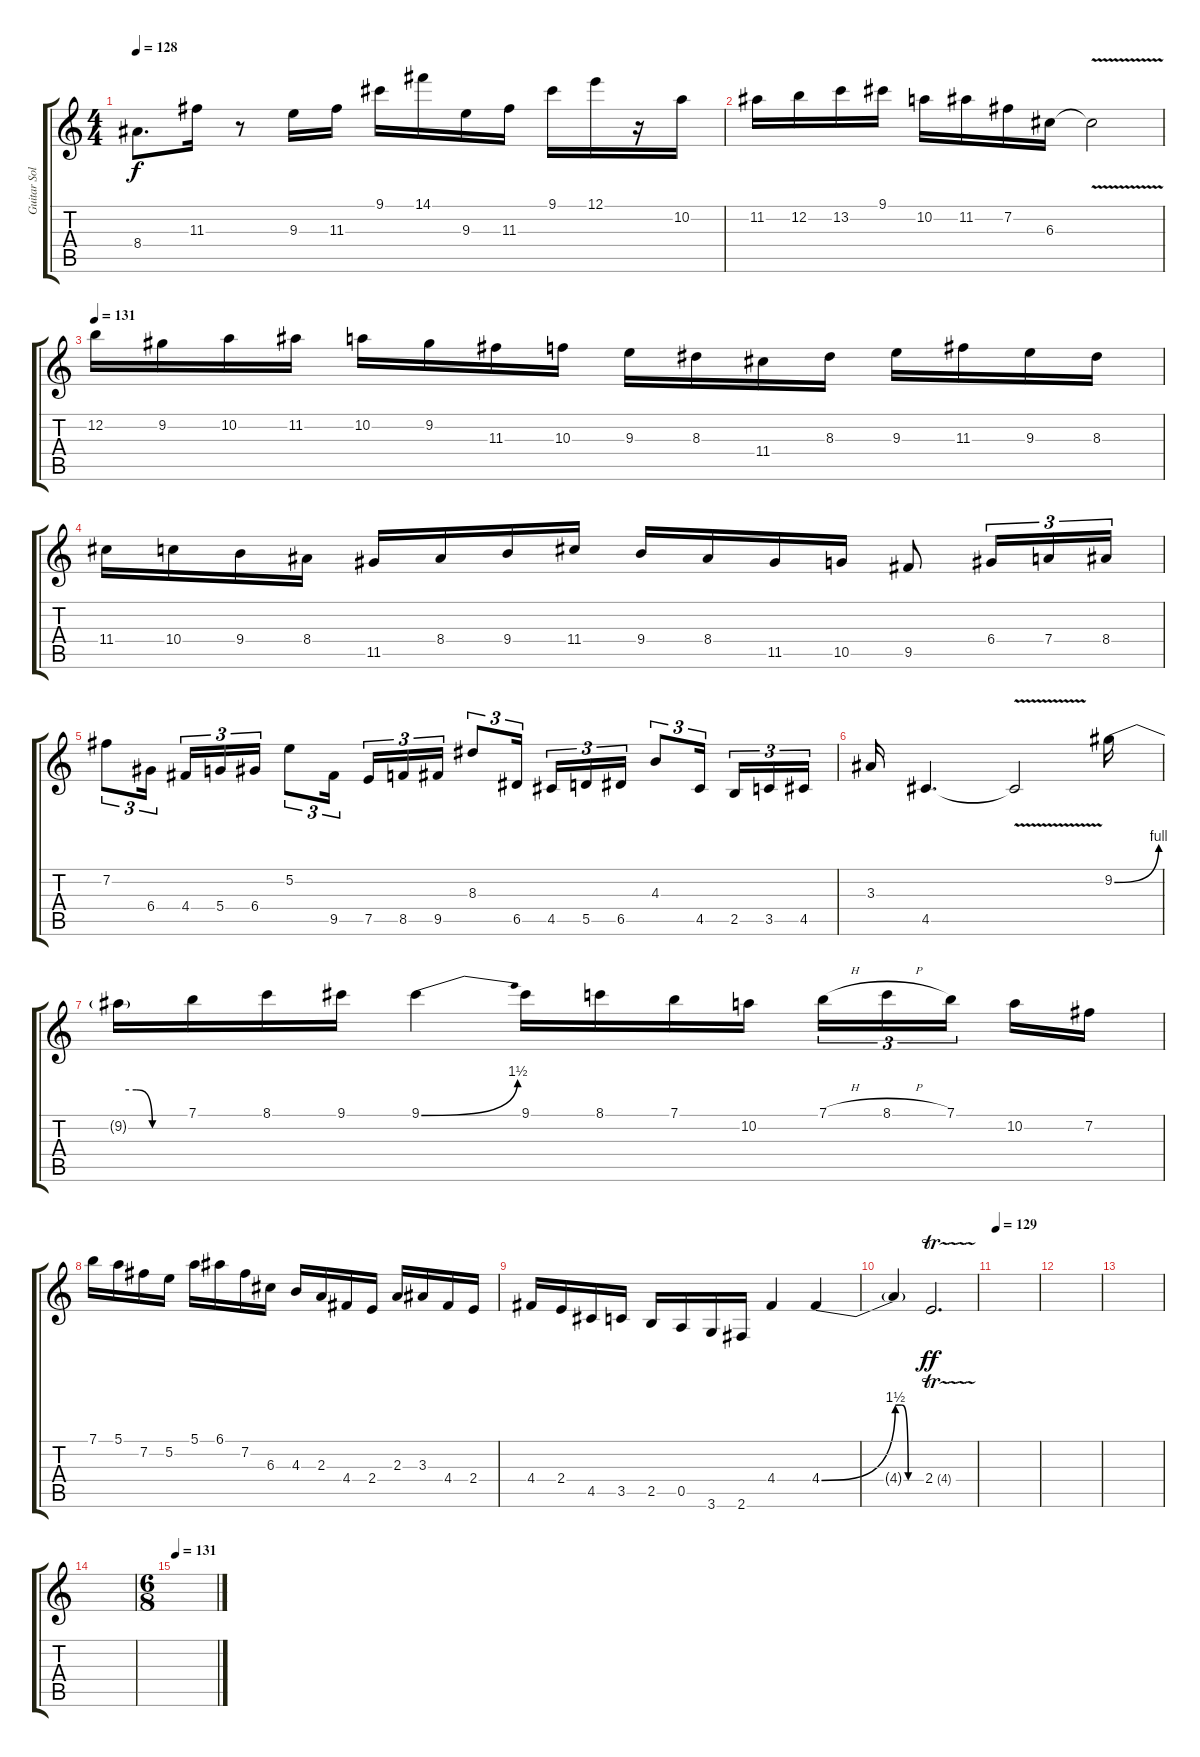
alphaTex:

\track ("Guitar Solo" "Guitar Sol") {instrument distortionguitar}
\staff {score tabs}
\tuning (E4 B3 G3 D3 A2 E2) {hide}
\ts (4 4)
\tempo 128
\clef g2
\ks aminor
8.4.8{d dy f} 11.3.16 r.8 9.3.16 11.3.16 9.1.16 14.1.16 9.3.16 11.3.16 9.1.16 12.1.16 r.16 10.2.16 |
11.2.16 12.2.16 13.2.16 9.1.16 10.2.16 11.2.16 7.2.16 6.3.16 6.3{v t}.2 |
\tempo 131
12.2.16 9.2.16 10.2.16 11.2.16 10.2.16 9.2.16 11.3.16 10.3.16 9.3.16 8.3.16 11.4.16 8.3.16 9.3.16 11.3.16 9.3.16 8.3.16 |
11.4.16 10.4.16 9.4.16 8.4.16 11.5.16 8.4.16 9.4.16 11.4.16 9.4.16 8.4.16 11.5.16 10.5.16 9.5.8 6.4.16{tu (3 2)} 7.4.16{tu (3 2)} 8.4.16{tu (3 2)} |
7.2.8{tu (3 2)} 6.4.16{tu (3 2) beam splitsecondary} 4.4.16{tu (3 2)} 5.4.16{tu (3 2)} 6.4.16{tu (3 2)} 5.2.8{tu (3 2)} 9.5.16{tu (3 2) beam splitsecondary} 7.5.16{tu (3 2)} 8.5.16{tu (3 2)} 9.5.16{tu (3 2)} 8.3.8{tu (3 2)} 6.5.16{tu (3 2) beam splitsecondary} 4.5.16{tu (3 2)} 5.5.16{tu (3 2)} 6.5.16{tu (3 2)} 4.3.8{tu (3 2)} 4.5.16{tu (3 2) beam splitsecondary} 2.5.16{tu (3 2)} 3.5.16{tu (3 2)} 4.5.16{tu (3 2)} |
3.3.16 4.5.4{d} 4.5{v t}.2 9.2{be (bend 0 0 60 4)}.16 |
9.2{be (custom 0 4 15 4 30 0 60 0) t}.16 7.1.16 8.1.16 9.1.16 9.1{be (bend 0 0 60 6)}.4 9.1.16 8.1.16 7.1.16 10.2.16 7.1{h}.16{tu (3 2)} 8.1{h}.16{tu (3 2)} 7.1.16{tu (3 2) beam splitsecondary} 10.2.16 7.2.16 |
7.1.16 5.1.16 7.2.16 5.2.16 5.1.16 6.1.16 7.2.16 6.3.16 4.3.16 2.3.16 4.4.16 2.4.16 2.3.16 3.3.16 4.4.16 2.4.16 |
4.4.16 2.4.16 4.5.16 3.5.16 2.5.16 0.5.16 3.6.16 2.6.16 4.4.4 4.4{be (bend 0 0 60 6)}.4 |
4.4{be (custom 0 6 15 6 30 0 60 0) t}.4 2.4{tr (4 32)}.2{d dy ff} |
\tempo 129
|
|
|
|
\ts (6 8)
\tempo 131
